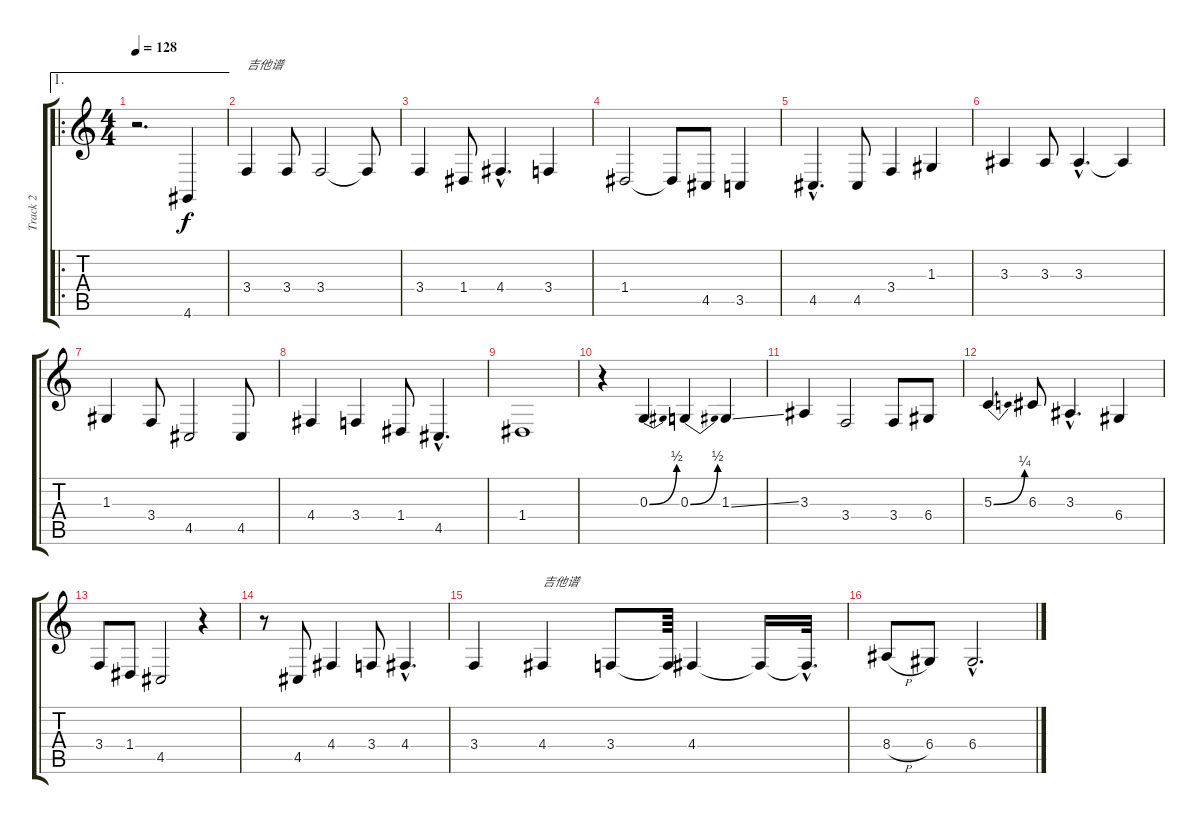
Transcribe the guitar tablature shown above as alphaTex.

\track ("Track 2" "Track 2") {instrument flute}
\staff {score tabs}
\tuning (E4 B3 G3 D3 A2 E2) {hide}
\ae 1
\ro
\ts (4 4)
\tempo 128
\clef g2
\ks c
r.2{d dy f instrument flute} 4.6.4 |
3.4.4{txt "吉他谱"} 3.4.8 3.4.2 3.4{t}.8 |
3.4.4 1.4.8 4.4{hac}.4{d} 3.4.4 |
1.4.2 1.4{t}.8 4.5.8 3.5.4 |
4.5{hac}.4{d} 4.5.8 3.4.4 1.3.4 |
3.3.4 3.3.8 3.3{hac}.4{d} 3.3{t}.4 |
1.3.4 3.4.8 4.5.2 4.5.8 |
4.4.4 3.4.4 1.4.8 4.5{hac}.4{d} |
1.4.1 |
r.4 0.3{be (bend 0 0 60 2)}.4 0.3{be (bend 0 0 60 2)}.4 1.3{ss}.4 |
3.3.4 3.4.2 3.4.8 6.4.8 |
5.3{be (bend 0 0 60 1)}.4 6.3.8 3.3{hac}.4{d} 6.4.4 |
3.4.8 1.4.8 4.5.2 r.4 |
r.8 4.5.8 4.4.4 3.4.8 4.4{hac}.4{d} |
3.4.4 4.4.4{txt "吉他谱"} 3.4.8 3.4{t}.64 4.4.4 4.4{t}.16 4.4{hac t}.32{d} |
8.4{h}.8 6.4.8 6.4{hac}.2{d}
